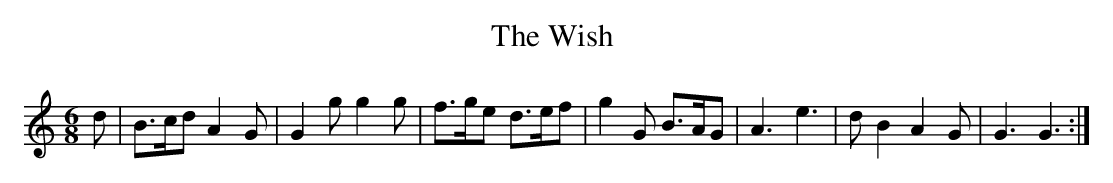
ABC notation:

X:1
T:Wish , The
M:6/8
L:1/8
K:C
d| B>cd A2 G|G2 g g2 g|f>ge d>ef|g2 G B>AG|A3 e3|d B2 A2 G| G3 G3:|
